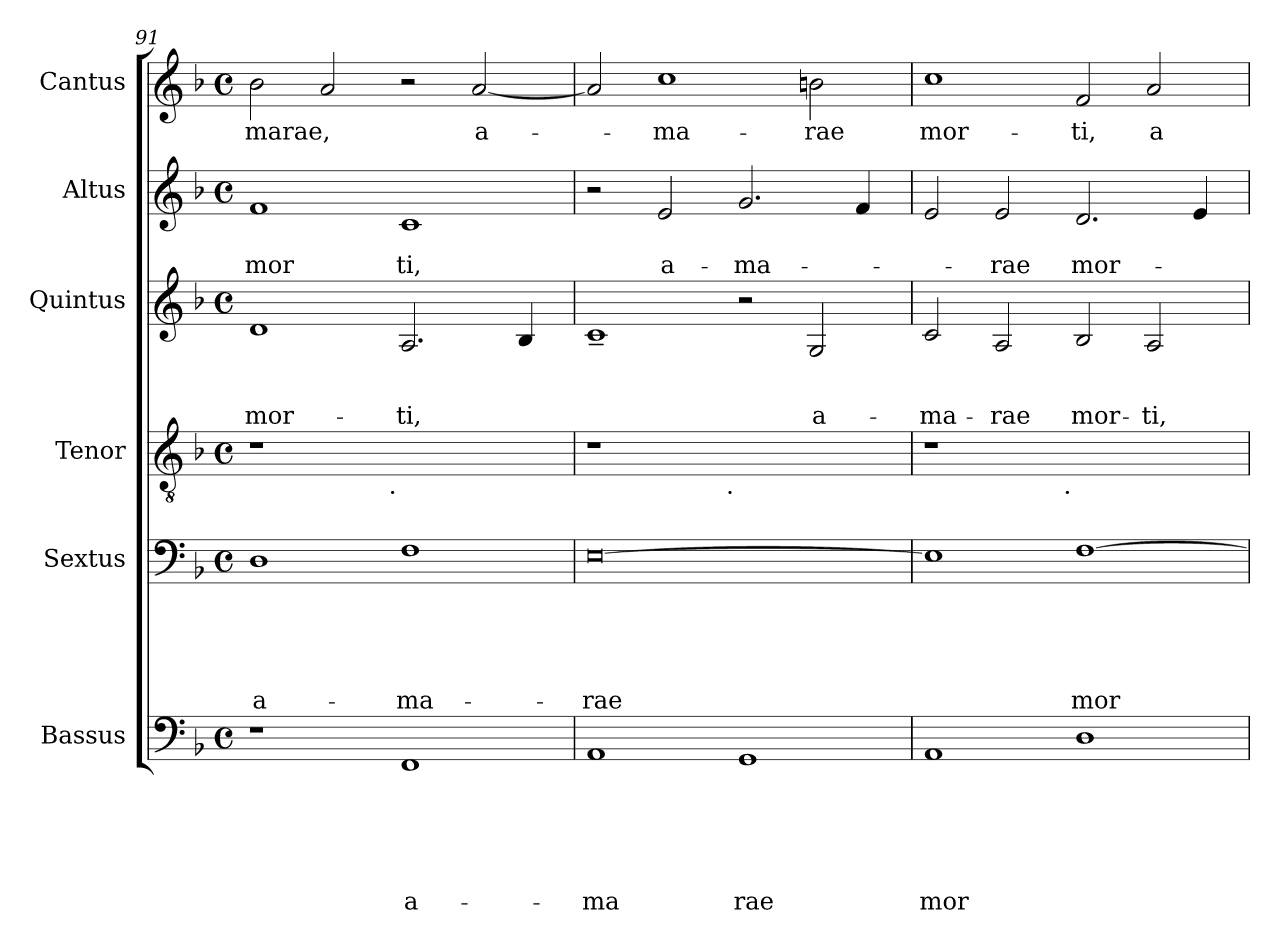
**kern	**text	**text	**text	**text	**text	**text	**kern	**text	**text	**text	**text	**text	**kern	**kern	**text	**text	**text	**kern	**text	**text	**kern	**text
*part6	*part6	*part6	*part6	*part6	*part6	*part6	*part5	*part5	*part5	*part5	*part5	*part5	*part4	*part3	*part3	*part3	*part3	*part2	*part2	*part2	*part1	*part1
*staff6	*staff6	*staff6	*staff6	*staff6	*staff6	*staff6	*staff5	*staff5	*staff5	*staff5	*staff5	*staff5	*staff4	*staff3	*staff3	*staff3	*staff3	*staff2	*staff2	*staff2	*staff1	*staff1
*I"Bassus	*	*	*	*	*	*	*I"Sextus	*	*	*	*	*	*I"Tenor	*I"Quintus	*	*	*	*I"Altus	*	*	*I"Cantus	*
*clefF4	*	*	*	*	*	*	*clefF4	*	*	*	*	*	*clefGv2	*clefG2	*	*	*	*clefG2	*	*	*clefG2	*
*k[b-]	*	*	*	*	*	*	*k[b-]	*	*	*	*	*	*k[b-]	*k[b-]	*	*	*	*k[b-]	*	*	*k[b-]	*
*F:	*	*	*	*	*	*	*F:	*	*	*	*	*	*F:	*F:	*	*	*	*F:	*	*	*F:	*
*M4/4	*	*	*	*	*	*	*M4/4	*	*	*	*	*	*M4/4	*M4/4	*	*	*	*M4/4	*	*	*M4/4	*
*met(c)	*	*	*	*	*	*	*met(c)	*	*	*	*	*	*met(c)	*met(c)	*	*	*	*met(c)	*	*	*met(c)	*
=91	=91	=91	=91	=91	=91	=91	=91	=91	=91	=91	=91	=91	=91	=91	=91	=91	=91	=91	=91	=91	=91	=91
!	!	!	!	!	!	!	!	!	!	!	!	!LO:LY:b	!	!	!	!	!LO:LY:b	!	!	!LO:LY:b	!	!LO:LY:b
*	*	*	*	*	*	*	*	*	*	*	*	*	*^	*	*	*	*	*	*	*	*	*
1r	.	.	.	.	.	.	1D	.	.	.	.	a-	1r	2ryy	1d	.	.	mor-	1f	.	mor	2b-\	-marae,
.	.	.	.	.	.	.	.	.	.	.	.	.	.	4...ryy	.	.	.	.	.	.	.	2a/	.
!	!	!	!	!	!	!	!	!	!	!	!	!	!	!LO:TX:b:t=.	!	!	!	!	!	!	!	!	!
.	.	.	.	.	.	.	.	.	.	.	.	.	.	1ryy	.	.	.	.	.	.	.	.	.
!	!	!	!	!	!	!LO:LY:b	!	!	!	!	!	!LO:LY:b	!	!	!	!	!	!LO:LY:b	!	!	!LO:LY:b	!	!
1FF	.	.	.	.	.	a-	1F	.	.	.	.	-ma-	1ryy	.	2.A/	.	.	-ti,	1c	.	ti,	2r	.
!	!	!	!	!	!	!	!	!	!	!	!	!	!	!	!	!	!	!	!	!	!	!	!LO:LY:b
.	.	.	.	.	.	.	.	.	.	.	.	.	.	.	.	.	.	.	.	.	.	[<2a/	a-
.	.	.	.	.	.	.	.	.	.	.	.	.	.	.	4B-/	.	.	.	.	.	.	.	.
.	.	.	.	.	.	.	.	.	.	.	.	.	.	32ryy	.	.	.	.	.	.	.	.	.
!!LO:LB:g=z
=92!	=92!	=92!	=92!	=92!	=92!	=92!	=92!	=92!	=92!	=92!	=92!	=92!	=92!	=92!	=92!	=92!	=92!	=92!	=92!	=92!	=92!	=92!	=92!
!	!	!	!	!	!	!LO:LY:b	!	!	!	!	!	!LO:LY:b	!	!	!	!	!	!	!	!	!	!	!
1AA	.	.	.	.	.	-ma	[>0E	.	.	.	.	-rae	1r	2ryy	1c~<	.	.	.	2r	.	.	2a/]	.
!	!	!	!	!	!	!	!	!	!	!	!	!	!	!	!	!	!	!	!	!	!LO:LY:b	!	!LO:LY:b
.	.	.	.	.	.	.	.	.	.	.	.	.	.	4...ryy	.	.	.	.	2e/	.	a-	1cc	-ma-
!	!	!	!	!	!	!	!	!	!	!	!	!	!	!LO:TX:b:t=.	!	!	!	!	!	!	!	!	!
.	.	.	.	.	.	.	.	.	.	.	.	.	.	1ryy	.	.	.	.	.	.	.	.	.
!	!	!	!	!	!	!LO:LY:b	!	!	!	!	!	!	!	!	!	!	!	!	!	!	!LO:LY:b	!	!
1GG	.	.	.	.	.	rae	.	.	.	.	.	.	1ryy	.	2r	.	.	.	2.g/	.	-ma-	.	.
!	!	!	!	!	!	!	!	!	!	!	!	!	!	!	!	!	!	!LO:LY:b	!	!	!	!	!LO:LY:b
.	.	.	.	.	.	.	.	.	.	.	.	.	.	.	2G/	.	.	a-	.	.	.	2bn\	-rae
.	.	.	.	.	.	.	.	.	.	.	.	.	.	.	.	.	.	.	4f/	.	.	.	.
.	.	.	.	.	.	.	.	.	.	.	.	.	.	32ryy	.	.	.	.	.	.	.	.	.
=93!	=93!	=93!	=93!	=93!	=93!	=93!	=93!	=93!	=93!	=93!	=93!	=93!	=93!	=93!	=93!	=93!	=93!	=93!	=93!	=93!	=93!	=93!	=93!
!	!	!	!	!	!	!LO:LY:b	!	!	!	!	!	!	!	!	!	!	!	!LO:LY:b	!	!	!	!	!LO:LY:b
1AA	.	.	.	.	.	mor	1E]	.	.	.	.	.	1r	2ryy	2c/	.	.	-ma-	2e/	.	.	1cc	mor-
!	!	!	!	!	!	!	!	!	!	!	!	!	!	!	!	!	!	!LO:LY:b	!	!	!LO:LY:b	!	!
.	.	.	.	.	.	.	.	.	.	.	.	.	.	4...ryy	2A/	.	.	-rae	2e/	.	-rae	.	.
!	!	!	!	!	!	!	!	!	!	!	!	!	!	!LO:TX:b:t=.	!	!	!	!	!	!	!	!	!
.	.	.	.	.	.	.	.	.	.	.	.	.	.	1ryy	.	.	.	.	.	.	.	.	.
!	!	!	!	!	!	!	!	!	!	!	!	!LO:LY:b	!	!	!	!	!	!LO:LY:b	!	!	!LO:LY:b	!	!LO:LY:b
1D	.	.	.	.	.	.	[>1F	.	.	.	.	mor	1ryy	.	2B-/	.	.	mor-	2.d/	.	mor-	2f/	-ti,
!	!	!	!	!	!	!	!	!	!	!	!	!	!	!	!	!	!	!LO:LY:b	!	!	!	!	!LO:LY:b
.	.	.	.	.	.	.	.	.	.	.	.	.	.	.	2A/	.	.	-ti,	.	.	.	2a/	a-
.	.	.	.	.	.	.	.	.	.	.	.	.	.	.	.	.	.	.	4e/	.	.	.	.
.	.	.	.	.	.	.	.	.	.	.	.	.	.	32ryy	.	.	.	.	.	.	.	.	.
*	*	*	*	*	*	*	*	*	*	*	*	*	*v	*v	*	*	*	*	*	*	*	*	*
=!	=!	=!	=!	=!	=!	=!	=!	=!	=!	=!	=!	=!	=!	=!	=!	=!	=!	=!	=!	=!	=!	=!
*-	*-	*-	*-	*-	*-	*-	*-	*-	*-	*-	*-	*-	*-	*-	*-	*-	*-	*-	*-	*-	*-	*-
